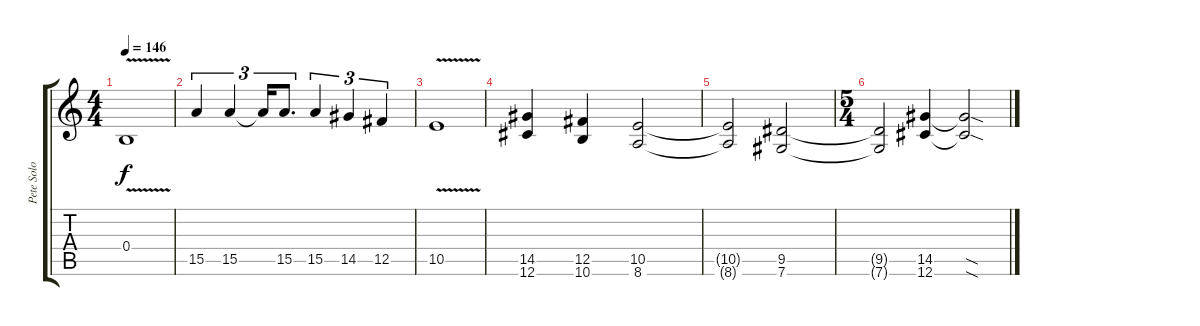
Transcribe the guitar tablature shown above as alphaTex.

\track ("Pete Solo" "Pete Solo") {instrument distortionguitar}
\staff {score tabs}
\tuning (Db4 Ab3 E3 B2 Gb2 Db2) {hide}
\ts (4 4)
\tempo 146
\clef g2
\ks c
0.4{v}.1{dy f} |
15.5.4{tu (3 2)} 15.5.4{tu (3 2)} 15.5{t}.16{tu (3 2)} 15.5.8{d tu (3 2)} 15.5.4{tu (3 2)} 14.5.4{tu (3 2)} 12.5.4{tu (3 2)} |
10.5{v}.1 |
(14.5 12.6).4 (12.5 10.6).4 (10.5 8.6).2 |
(10.5{t} 8.6{t}).2 (9.5 7.6).2 |
\ts (5 4)
(9.5{t} 7.6{t}).2 (14.5 12.6).4 (14.5{sod t} 12.6{sod t}).2
